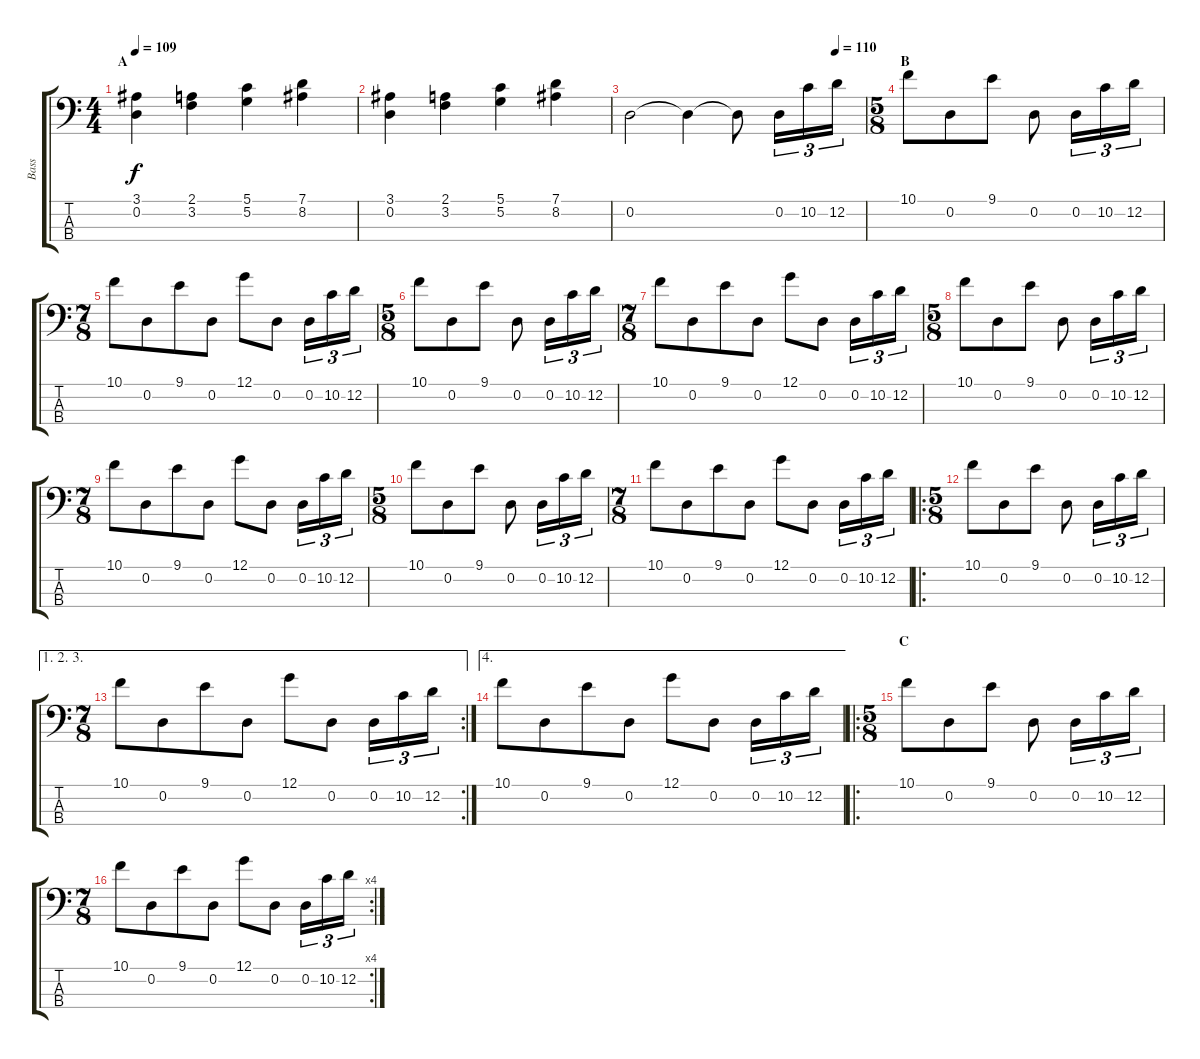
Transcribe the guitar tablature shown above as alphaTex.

\track ("Bass" "Bass") {instrument electricbasspick}
\staff {score tabs}
\tuning (G2 D2 A1 D1) {hide}
\ts (4 4)
\section ("" "A")
\tempo 109
\tempo 80
\tempo 109
\clef f4
\ks c
(3.1 0.2).4{dy f instrument electricbasspick} (2.1 3.2).4 (5.1 5.2).4 (7.1 8.2).4 |
(3.1 0.2).4 (2.1 3.2).4 (5.1 5.2).4 (7.1 8.2).4 |
\tempo (110 0.875)
0.2.2 0.2{t}.4 0.2{t}.8 0.2.16{tu (3 2)} 10.2.16{tu (3 2)} 12.2.16{tu (3 2)} |
\ts (5 8)
\section ("" "B")
10.1.8 0.2.8 9.1.8 0.2.8 0.2.16{tu (3 2)} 10.2.16{tu (3 2)} 12.2.16{tu (3 2)} |
\ts (7 8)
10.1.8 0.2.8 9.1.8 0.2.8 12.1.8 0.2.8 0.2.16{tu (3 2)} 10.2.16{tu (3 2)} 12.2.16{tu (3 2)} |
\ts (5 8)
10.1.8 0.2.8 9.1.8 0.2.8 0.2.16{tu (3 2)} 10.2.16{tu (3 2)} 12.2.16{tu (3 2)} |
\ts (7 8)
10.1.8 0.2.8 9.1.8 0.2.8 12.1.8 0.2.8 0.2.16{tu (3 2)} 10.2.16{tu (3 2)} 12.2.16{tu (3 2)} |
\ts (5 8)
10.1.8 0.2.8 9.1.8 0.2.8 0.2.16{tu (3 2)} 10.2.16{tu (3 2)} 12.2.16{tu (3 2)} |
\ts (7 8)
10.1.8 0.2.8 9.1.8 0.2.8 12.1.8 0.2.8 0.2.16{tu (3 2)} 10.2.16{tu (3 2)} 12.2.16{tu (3 2)} |
\ts (5 8)
10.1.8 0.2.8 9.1.8 0.2.8 0.2.16{tu (3 2)} 10.2.16{tu (3 2)} 12.2.16{tu (3 2)} |
\ts (7 8)
10.1.8 0.2.8 9.1.8 0.2.8 12.1.8 0.2.8 0.2.16{tu (3 2)} 10.2.16{tu (3 2)} 12.2.16{tu (3 2)} |
\ro
\ts (5 8)
10.1.8 0.2.8 9.1.8 0.2.8 0.2.16{tu (3 2)} 10.2.16{tu (3 2)} 12.2.16{tu (3 2)} |
\ae (1 2 3)
\rc 2
\ts (7 8)
10.1.8 0.2.8 9.1.8 0.2.8 12.1.8 0.2.8 0.2.16{tu (3 2)} 10.2.16{tu (3 2)} 12.2.16{tu (3 2)} |
\ae 4
10.1.8 0.2.8 9.1.8 0.2.8 12.1.8 0.2.8 0.2.16{tu (3 2)} 10.2.16{tu (3 2)} 12.2.16{tu (3 2)} |
\ro
\ts (5 8)
\section ("" "C")
10.1.8 0.2.8 9.1.8 0.2.8 0.2.16{tu (3 2)} 10.2.16{tu (3 2)} 12.2.16{tu (3 2)} |
\rc 4
\ts (7 8)
10.1.8 0.2.8 9.1.8 0.2.8 12.1.8 0.2.8 0.2.16{tu (3 2)} 10.2.16{tu (3 2)} 12.2.16{tu (3 2)}
